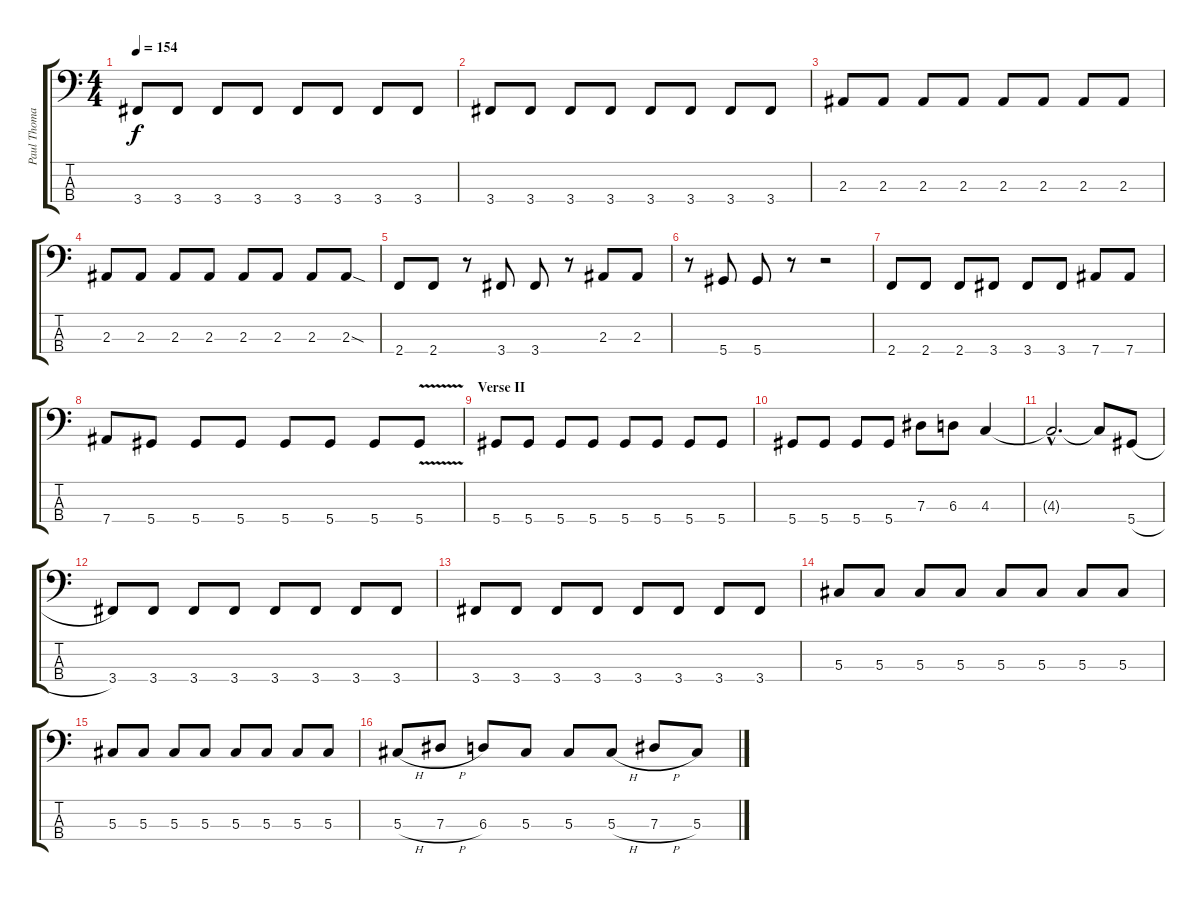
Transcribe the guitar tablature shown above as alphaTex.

\track ("Paul Thomas - Bass" "Paul Thoma") {instrument electricbassfinger}
\staff {score tabs}
\tuning (Gb2 Db2 Ab1 Eb1) {hide}
\ts (4 4)
\tempo 154
\clef f4
\ks c
3.4.8{dy f} 3.4.8 3.4.8 3.4.8 3.4.8 3.4.8 3.4.8 3.4.8 |
3.4.8 3.4.8 3.4.8 3.4.8 3.4.8 3.4.8 3.4.8 3.4.8 |
2.3.8 2.3.8 2.3.8 2.3.8 2.3.8 2.3.8 2.3.8 2.3.8 |
2.3.8 2.3.8 2.3.8 2.3.8 2.3.8 2.3.8 2.3.8 2.3{sod}.8 |
2.4.8 2.4.8 r.8 3.4.8 3.4.8 r.8 2.3.8 2.3.8 |
r.8 5.4.8 5.4.8 r.8 r.2 |
2.4.8 2.4.8 2.4.8 3.4.8 3.4.8 3.4.8 7.4.8 7.4.8 |
7.4.8 5.4.8 5.4.8 5.4.8 5.4.8 5.4.8 5.4.8 5.4{v}.8 |
\section ("" "Verse II")
5.4.8 5.4.8 5.4.8 5.4.8 5.4.8 5.4.8 5.4.8 5.4.8 |
5.4.8 5.4.8 5.4.8 5.4.8 7.3.8 6.3.8 4.3.4 |
4.3{hac t}.2{d} 4.3{t}.8 5.4{h}.8 |
3.4.8 3.4.8 3.4.8 3.4.8 3.4.8 3.4.8 3.4.8 3.4.8 |
3.4.8 3.4.8 3.4.8 3.4.8 3.4.8 3.4.8 3.4.8 3.4.8 |
5.3.8 5.3.8 5.3.8 5.3.8 5.3.8 5.3.8 5.3.8 5.3.8 |
5.3.8 5.3.8 5.3.8 5.3.8 5.3.8 5.3.8 5.3.8 5.3.8 |
5.3{h}.8 7.3{h}.8 6.3.8 5.3.8 5.3.8 5.3{h}.8 7.3{h}.8 5.3.8
